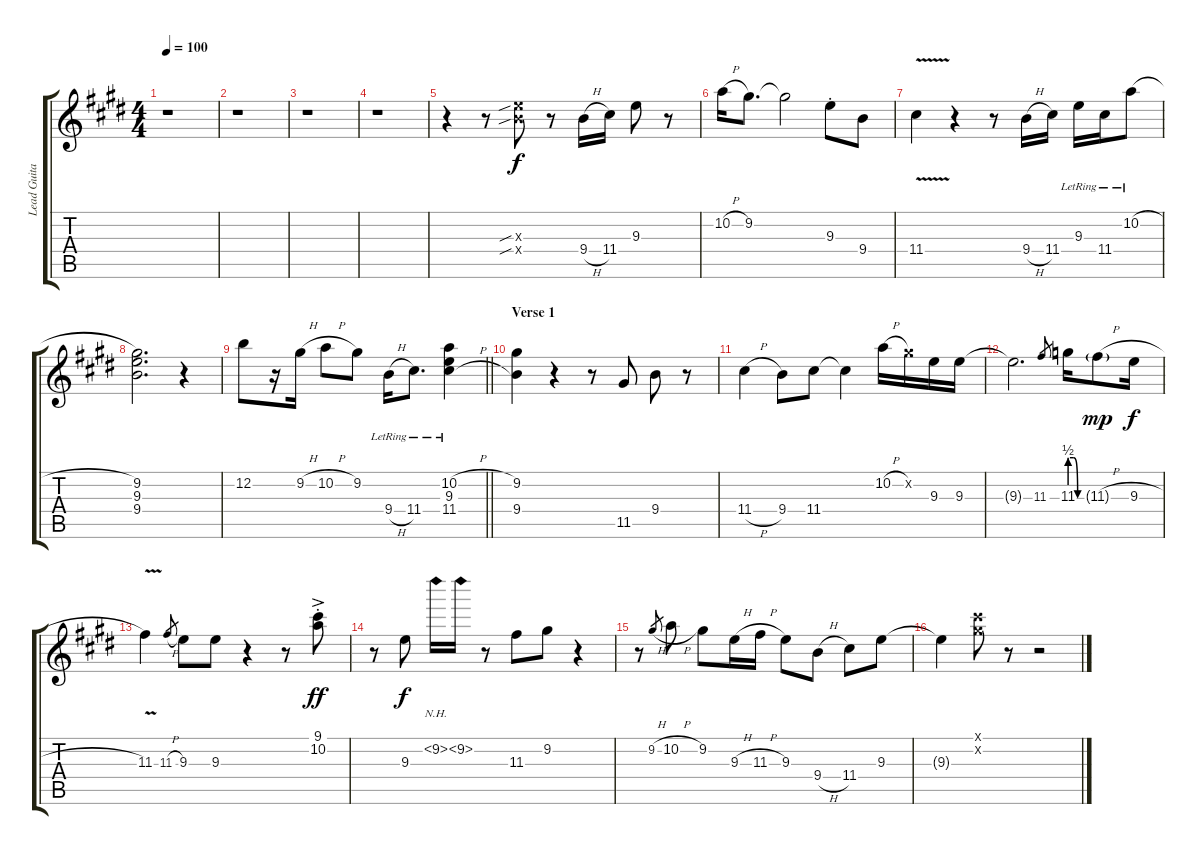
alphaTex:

\track ("Lead Guitar (Ronnie)" "Lead Guita") {instrument electricguitarclean}
\staff {score tabs}
\tuning (E4 B3 G3 D3 A2 E2) {hide}
\ts (4 4)
\tempo 100
\clef g2
\ks e
r.1{dy f instrument electricguitarclean} |
\ks c#minor
r.1 |
r.1 |
r.1 |
r.4 r.8 (9.3{sib x} 9.4{sib x}).8 r.8 9.4{h}.16 11.4.16 9.3.8 r.8 |
\ks e
10.2{h}.16 9.2.8{d} 9.2{t}.2 9.3{st}.8 9.4.8 |
\ks c#minor
11.4{v}.4 r.4 r.8 9.4{h}.16 11.4.16 9.3{lr}.16 11.4{lr}.16 10.2{h lr}.8 |
\ks e
(9.2 9.3 9.4).2{d} r.4 |
\barLineRight lightlight
\ks c#minor
12.2.8 r.16 9.2{h}.16 10.2{h}.8 9.2.8 9.4{h lr}.16 11.4{lr}.8{d} (10.2{h lr} 9.3{lr} 11.4{h lr}).4 |
\section ("" "Verse 1")
\ks e
(9.2 9.4).4 r.4 r.8 11.5.8 9.4.8 r.8 |
\ks c#minor
11.4{h}.4 9.4.8 11.4.8 11.4{t}.4 10.2{h}.16 9.2{x}.16 9.3.16 9.3.16 |
\ks e
9.3{t}.2{d} 11.3.8{gr} 11.3{be (custom 0 2 20 2 40 0 60 0)}.16 11.3{h g}.8{dy mp} 9.3{h}.16{dy f} |
\ks c#minor
11.3{v}.4 11.3{h}.8{gr} 9.3.8 9.3.8 r.4 r.8 (9.1{ac st} 10.2{ac st}).8{dy ff} |
\ks e
r.8 9.3.8{dy f} 9.2{nh}.16 9.2{nh}.16 r.8 11.3.8 9.2.8 r.4 |
\ks c#minor
r.8 9.2{h}.8{gr} 10.2{h}.8 9.2.8 9.3{h}.16 11.3{h}.16 9.3.8 9.4{h}.8 11.4.8 9.3.8 |
\ks e
9.3{t}.4 (9.1{x} 9.2{x}).8 r.8 r.2
